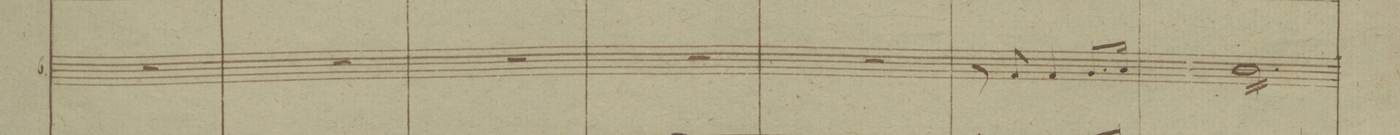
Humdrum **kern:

**kern	**dynam	**dynam
*I"6.	*	*
*clefG2	*	*
*k[b-]	*	*
*M3/4	*	*
2.r	.	.
=154	=154	=154
2.r	.	.
=155	=155	=155
2.r	.	.
=156	=156	=156
2.r	.	.
=157	=157	=157
2.r	.	.
=158	=158	=158
*2\right	*	*
8r	.	.
8f/	.	.
4f/	.	.
8.g/L	.	.
16a/Jk	.	.
=159	=159	=159
*tremolo	*	*
16b-\LL	.	.
16b-\	.	.
16b-\	.	.
16b-\	.	.
16b-\	.	.
16b-\	.	.
16b-\	.	.
16b-\	.	.
16b-\	.	.
16b-\	.	.
16b-\	.	.
16b-\JJ	.	.
=160	=160	=160
*-	*-	*-
